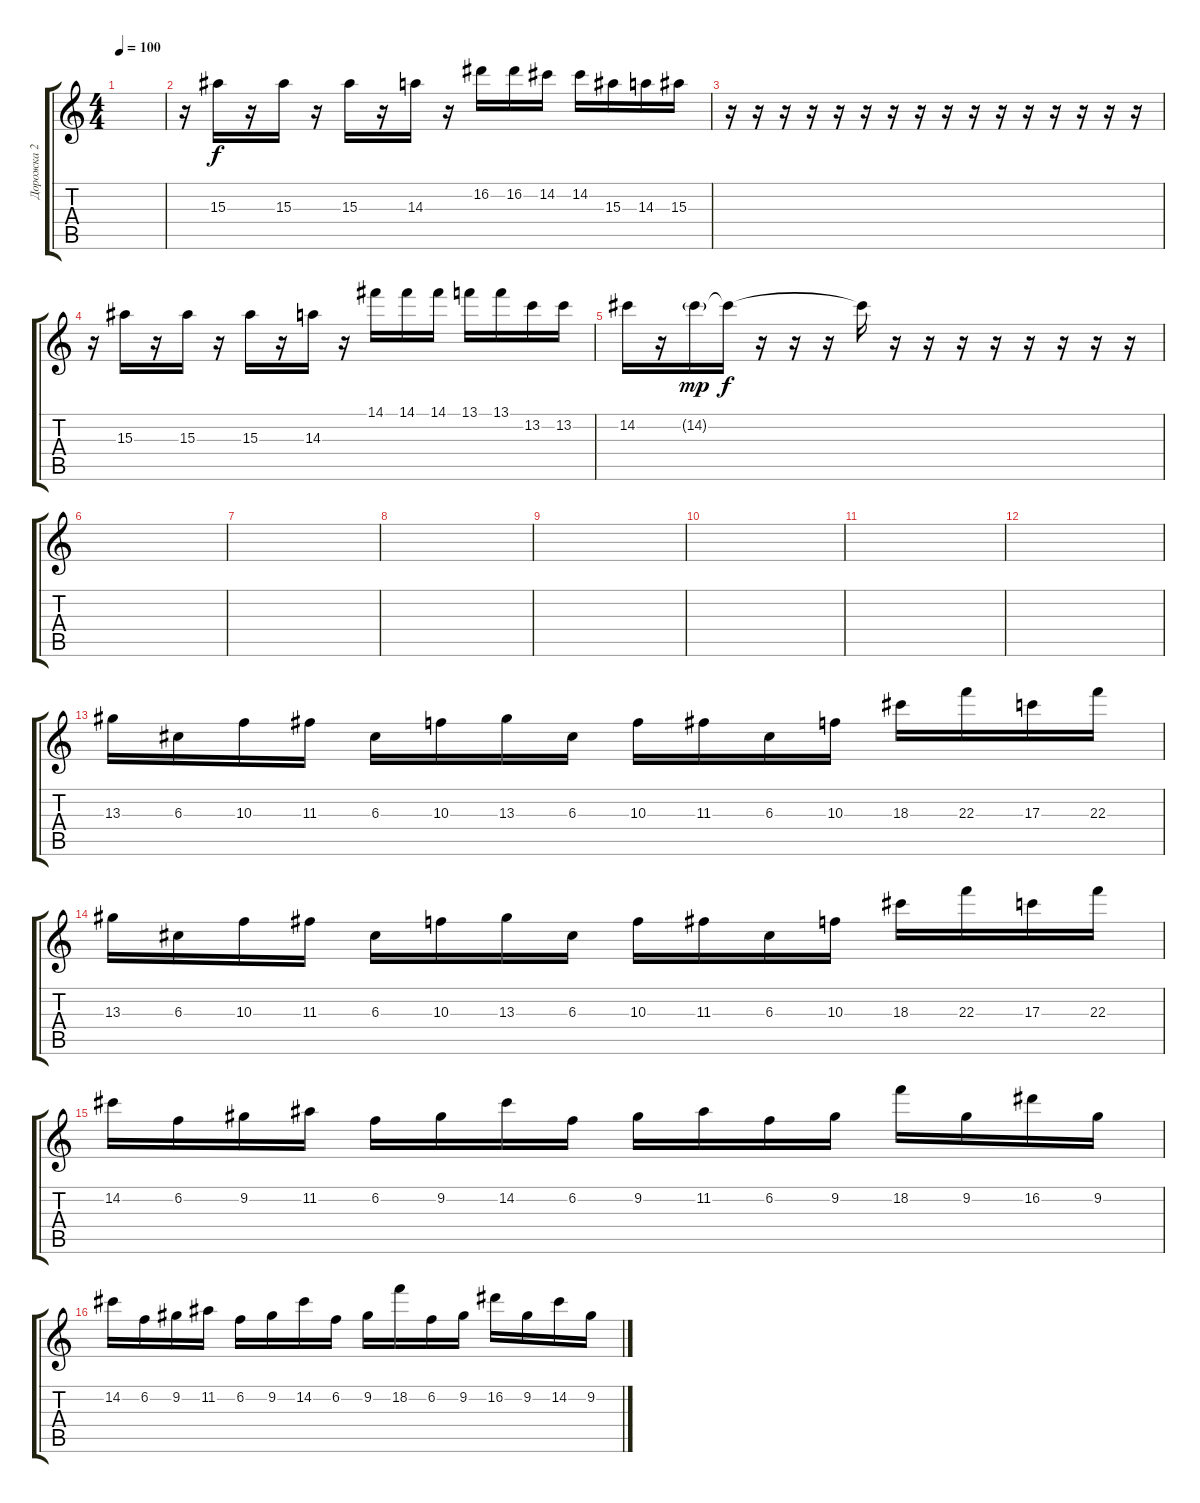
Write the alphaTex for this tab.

\track ("Дорожка 2" "Дорожка 2") {instrument electricguitarclean}
\staff {score tabs}
\tuning (E4 B3 G3 D3 A2 Db2) {hide}
\ts (4 4)
\tempo 100
\clef g2
\ks c
|
r.16{volume 16 instrument distortionguitar} 15.3.16 r.16 15.3.16 r.16 15.3.16 r.16 14.3.16 r.16 16.2.16 16.2.16 14.2.16 14.2.16 15.3.16 14.3.16 15.3.16 |
r.16 r.16 r.16 r.16 r.16 r.16 r.16 r.16 r.16 r.16 r.16 r.16 r.16 r.16 r.16 r.16 |
r.16 15.3.16 r.16 15.3.16 r.16 15.3.16 r.16 14.3.16 r.16 14.1.16 14.1.16 14.1.16 13.1.16 13.1.16 13.2.16 13.2.16 |
14.2.16{volume 0} r.16 14.2{g}.16{dy mp} 14.2{t}.16{dy f} r.16 r.16 r.16 14.2{t}.16 r.16 r.16 r.16 r.16 r.16 r.16 r.16 r.16 |
|
|
|
|
|
|
|
13.3.16{volume 12 instrument overdrivenguitar} 6.3.16 10.3.16 11.3.16 6.3.16 10.3.16 13.3.16 6.3.16 10.3.16 11.3.16 6.3.16 10.3.16 18.3.16 22.3.16 17.3.16 22.3.16 |
13.3.16 6.3.16 10.3.16 11.3.16 6.3.16 10.3.16 13.3.16 6.3.16 10.3.16 11.3.16 6.3.16 10.3.16 18.3.16 22.3.16 17.3.16 22.3.16 |
14.2.16 6.2.16 9.2.16 11.2.16 6.2.16 9.2.16 14.2.16 6.2.16 9.2.16 11.2.16 6.2.16 9.2.16 18.2.16 9.2.16 16.2.16 9.2.16 |
14.2.16 6.2.16 9.2.16 11.2.16 6.2.16 9.2.16 14.2.16 6.2.16 9.2.16 18.2.16 6.2.16 9.2.16 16.2.16 9.2.16 14.2.16 9.2.16
